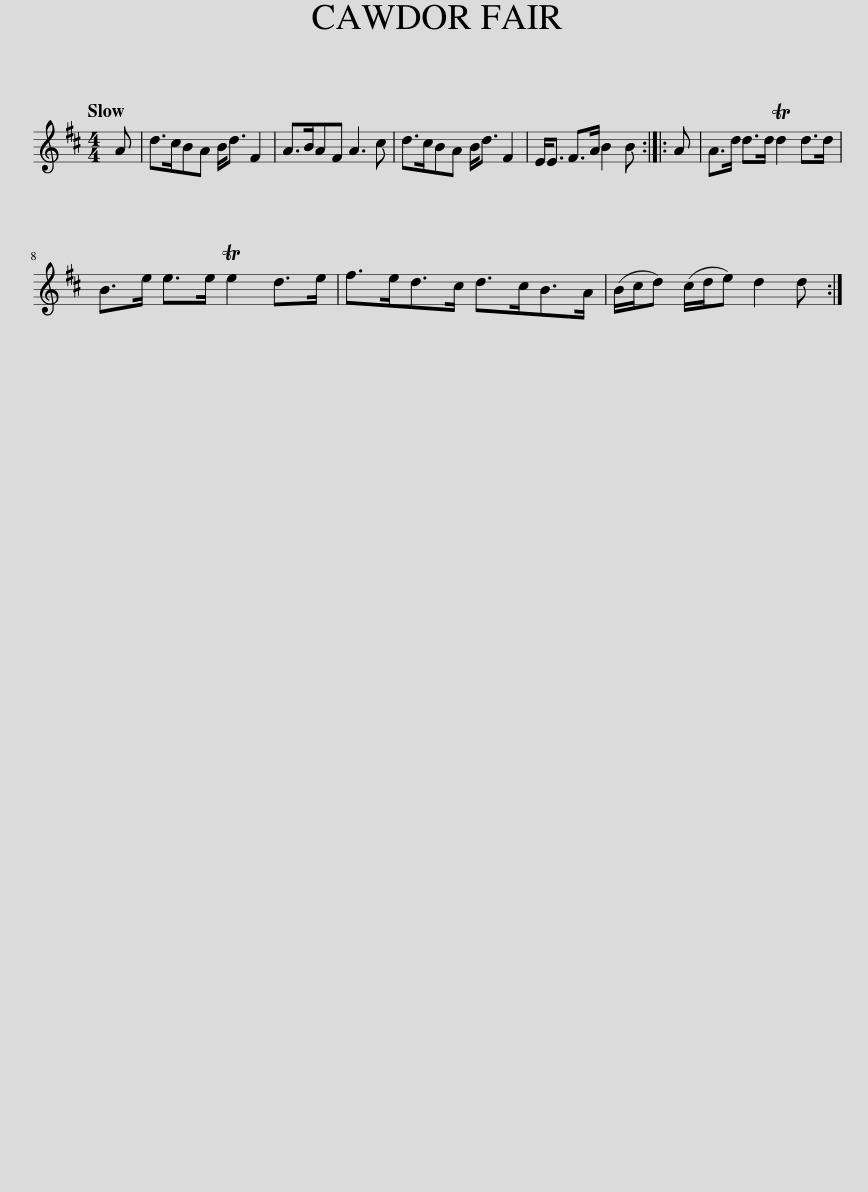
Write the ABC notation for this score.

X:1
L:1/8
Q:1/4=120
M:4/4
I:linebreak $
K:D
V:1 treble
V:1
 A | d>cBA B<d F2 | A>BAF A3 c | d>cBA B<d F2 | E<E F>A B2 B :: %5
 A | A>d d>d Td2 d>d |$ B>e e>e Te2 d>e | f>ed>c d>cB>A | (B/c/d) (c/d/e) d2 d :| %10
